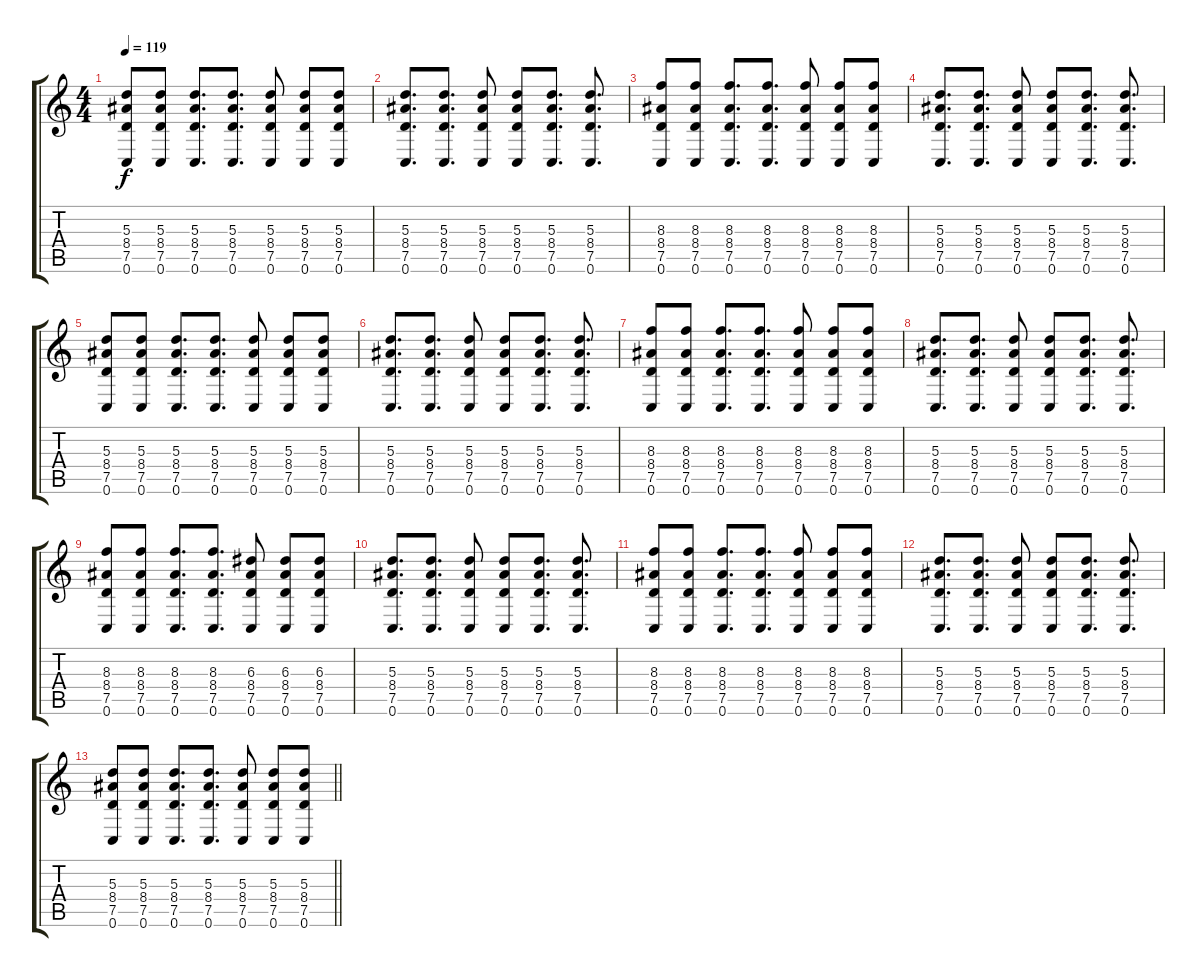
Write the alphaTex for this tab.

\track "" {instrument acousticguitarsteel}
\staff {score tabs}
\tuning (G4 E4 A3 D3 G2 C2) {hide}
\ts (4 4)
\tempo 119
\clef g2
\ks c
(5.3 8.4 7.5 0.6).8{dy f} (5.3 8.4 7.5 0.6).8 (5.3 8.4 7.5 0.6).8{d} (5.3 8.4 7.5 0.6).8{d} (5.3 8.4 7.5 0.6).8 (5.3 8.4 7.5 0.6).8 (5.3 8.4 7.5 0.6).8 |
(5.3 8.4 7.5 0.6).8{d} (5.3 8.4 7.5 0.6).8{d} (5.3 8.4 7.5 0.6).8 (5.3 8.4 7.5 0.6).8 (5.3 8.4 7.5 0.6).8{d} (5.3 8.4 7.5 0.6).8{d} |
(8.3 8.4 7.5 0.6).8 (8.3 8.4 7.5 0.6).8 (8.3 8.4 7.5 0.6).8{d} (8.3 8.4 7.5 0.6).8{d} (8.3 8.4 7.5 0.6).8 (8.3 8.4 7.5 0.6).8 (8.3 8.4 7.5 0.6).8 |
(5.3 8.4 7.5 0.6).8{d} (5.3 8.4 7.5 0.6).8{d} (5.3 8.4 7.5 0.6).8 (5.3 8.4 7.5 0.6).8 (5.3 8.4 7.5 0.6).8{d} (5.3 8.4 7.5 0.6).8{d} |
(5.3 8.4 7.5 0.6).8 (5.3 8.4 7.5 0.6).8 (5.3 8.4 7.5 0.6).8{d} (5.3 8.4 7.5 0.6).8{d} (5.3 8.4 7.5 0.6).8 (5.3 8.4 7.5 0.6).8 (5.3 8.4 7.5 0.6).8 |
(5.3 8.4 7.5 0.6).8{d} (5.3 8.4 7.5 0.6).8{d} (5.3 8.4 7.5 0.6).8 (5.3 8.4 7.5 0.6).8 (5.3 8.4 7.5 0.6).8{d} (5.3 8.4 7.5 0.6).8{d} |
(8.3 8.4 7.5 0.6).8 (8.3 8.4 7.5 0.6).8 (8.3 8.4 7.5 0.6).8{d} (8.3 8.4 7.5 0.6).8{d} (8.3 8.4 7.5 0.6).8 (8.3 8.4 7.5 0.6).8 (8.3 8.4 7.5 0.6).8 |
(5.3 8.4 7.5 0.6).8{d} (5.3 8.4 7.5 0.6).8{d} (5.3 8.4 7.5 0.6).8 (5.3 8.4 7.5 0.6).8 (5.3 8.4 7.5 0.6).8{d} (5.3 8.4 7.5 0.6).8{d} |
(8.3 8.4 7.5 0.6).8 (8.3 8.4 7.5 0.6).8 (8.3 8.4 7.5 0.6).8{d} (8.3 8.4 7.5 0.6).8{d} (6.3 8.4 7.5 0.6).8 (6.3 8.4 7.5 0.6).8 (6.3 8.4 7.5 0.6).8 |
(5.3 8.4 7.5 0.6).8{d} (5.3 8.4 7.5 0.6).8{d} (5.3 8.4 7.5 0.6).8 (5.3 8.4 7.5 0.6).8 (5.3 8.4 7.5 0.6).8{d} (5.3 8.4 7.5 0.6).8{d} |
(8.3 8.4 7.5 0.6).8 (8.3 8.4 7.5 0.6).8 (8.3 8.4 7.5 0.6).8{d} (8.3 8.4 7.5 0.6).8{d} (8.3 8.4 7.5 0.6).8 (8.3 8.4 7.5 0.6).8 (8.3 8.4 7.5 0.6).8 |
(5.3 8.4 7.5 0.6).8{d} (5.3 8.4 7.5 0.6).8{d} (5.3 8.4 7.5 0.6).8 (5.3 8.4 7.5 0.6).8 (5.3 8.4 7.5 0.6).8{d} (5.3 8.4 7.5 0.6).8{d} |
\barLineRight lightlight
(5.3 8.4 7.5 0.6).8 (5.3 8.4 7.5 0.6).8 (5.3 8.4 7.5 0.6).8{d} (5.3 8.4 7.5 0.6).8{d} (5.3 8.4 7.5 0.6).8 (5.3 8.4 7.5 0.6).8 (5.3 8.4 7.5 0.6).8
